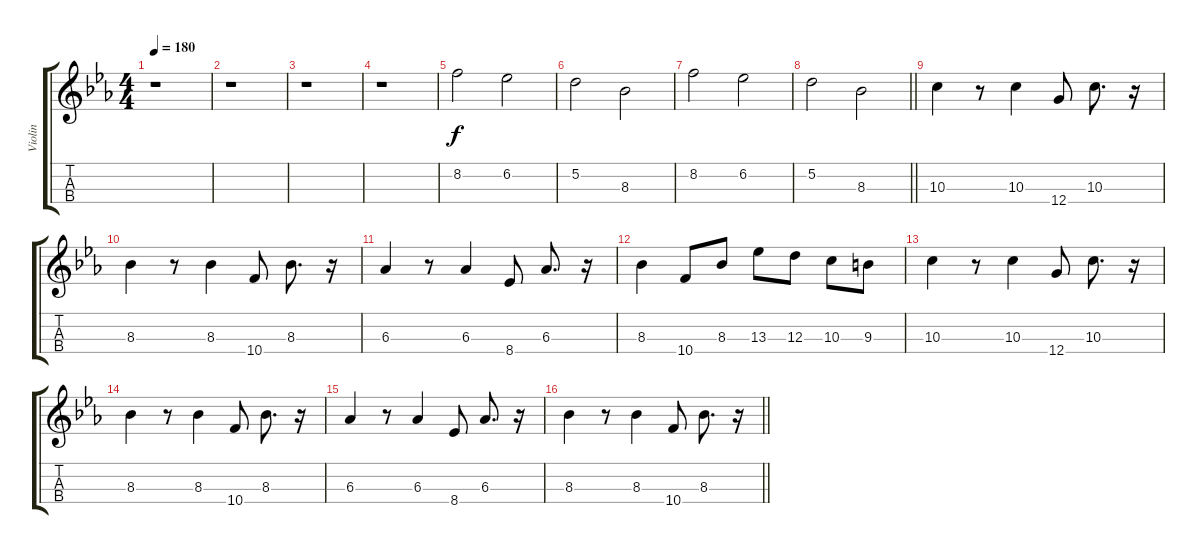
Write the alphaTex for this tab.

\track ("Violin" "Violin") {instrument violin}
\staff {score tabs}
\tuning (E5 A4 D4 G3) {hide}
\ts (4 4)
\tempo 180
\clef g2
\ks eb
r.1{dy f} |
r.1 |
r.1 |
r.1 |
8.2.2 6.2.2 |
5.2.2 8.3.2 |
8.2.2 6.2.2 |
\barLineRight lightlight
5.2.2 8.3.2 |
\section ("" "")
10.3.4 r.8 10.3.4 12.4.8 10.3.8{d} r.16 |
8.3.4 r.8 8.3.4 10.4.8 8.3.8{d} r.16 |
6.3.4 r.8 6.3.4 8.4.8 6.3.8{d} r.16 |
8.3.4 10.4.8 8.3.8 13.3.8 12.3.8 10.3.8 9.3.8 |
10.3.4 r.8 10.3.4 12.4.8 10.3.8{d} r.16 |
8.3.4 r.8 8.3.4 10.4.8 8.3.8{d} r.16 |
6.3.4 r.8 6.3.4 8.4.8 6.3.8{d} r.16 |
\barLineRight lightlight
8.3.4 r.8 8.3.4 10.4.8 8.3.8{d} r.16
